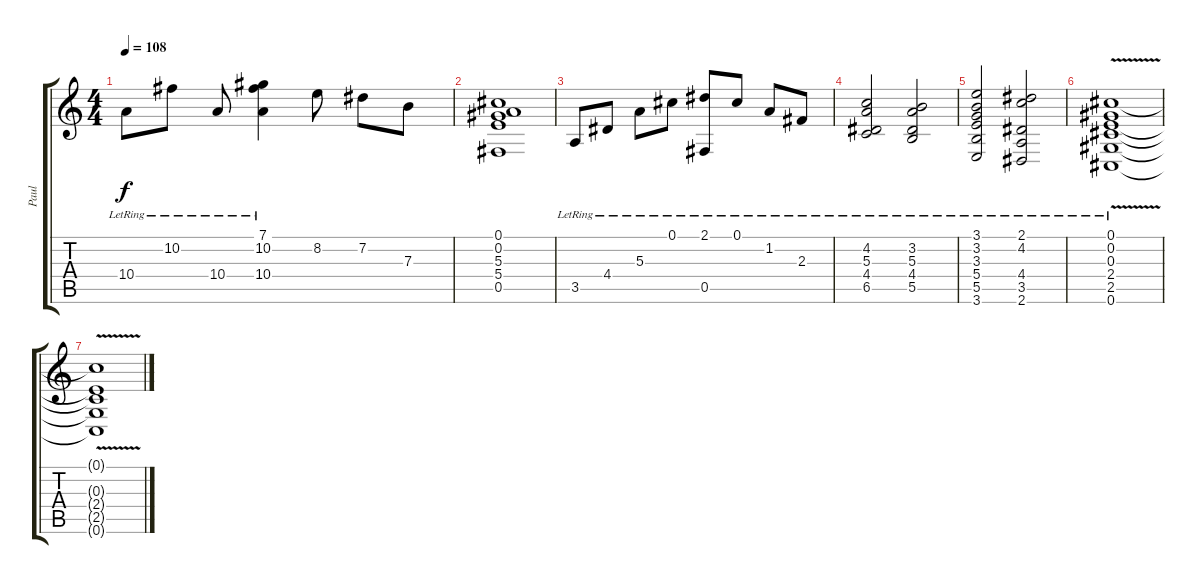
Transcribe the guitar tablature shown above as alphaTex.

\track ("Paul" "Paul") {instrument electricguitarjazz}
\staff {score tabs}
\tuning (Db4 Ab3 E3 B2 Gb2 Db2) {hide}
\ts (4 4)
\tempo 108
\clef g2
\ks c
10.4{lr}.8{dy f} 10.2{lr}.8 10.4{lr}.8 (7.1{lr} 10.2 10.4).4 8.2.8 7.2.8 7.3.8 |
(0.1 0.2 5.3 5.4 0.5).1 |
3.5{lr}.8 4.4{lr}.8 5.3{lr}.8 0.1{lr}.8 (2.1{lr} 0.5{lr}).8 0.1{lr}.8 1.2{lr}.8 2.3{lr}.8 |
(4.2{lr} 5.3{lr} 4.4{lr} 6.5{lr}).2 (3.2{lr} 5.3{lr} 4.4 5.5{lr}).2 |
(3.1 3.2{lr} 3.3 5.4{lr} 5.5{lr} 3.6{lr}).2 (2.1{lr} 4.2{lr} 4.4{lr} 3.5{lr} 2.6{lr}).2 |
(0.1{lr} 0.2{lr} 0.3{lr} 2.4{lr} 2.5{lr} 0.6{v lr}).1 |
(0.1{t} 0.3{t} 2.4{t} 2.5{t} 0.6{t}).1
